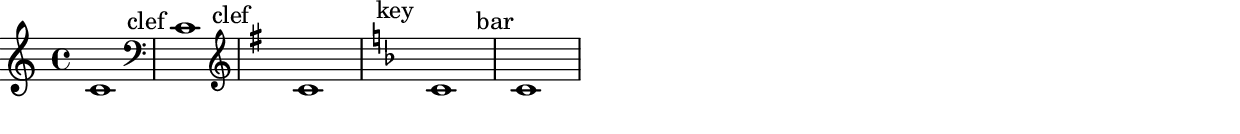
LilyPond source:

%% Generated by lilypond-book
%% Options: [exampleindent=10.16\mm,indent=0\mm,line-width=160\mm]
\include "lilypond-book-preamble.ly"


% ****************************************************************
% Start cut-&-pastable-section
% ****************************************************************

#(ly:set-option 'eps-box-padding 3.000000)



\paper {
  indent = 0\mm
  line-width = 160\mm
  % offset the left padding, also add 1mm as lilypond creates cropped
  % images with a little space on the right
  line-width = #(- line-width (* mm  3.000000) (* mm 1))
}

\layout {
  
}




% ****************************************************************
% ly snippet:
% ****************************************************************
\sourcefilename "/lilypond-2.23.82/input/regression/mark-align-priority.ly"
\sourcefileline 0

\header {
  texidoc = "When the break-align-symbols property is given as a list,
  the alignment depends on which symbols are visible."
}

\version "2.23.14"
  
\relative {
  \override Score.TextMark.break-align-symbols = #'(clef key-signature staff-bar)
  \override Score.TextMark.self-alignment-X = #CENTER
  c'1
  \clef "bass"
  \textMark "clef"
  \noBreak

  c1
  \clef "treble"
  \key g \major
  \textMark "clef"
  \noBreak

  c1
  \key f \major
  \textMark "key"
  \noBreak

  c1
  \textMark "bar"
  \noBreak

  c1
}



% ****************************************************************
% end ly snippet
% ****************************************************************
